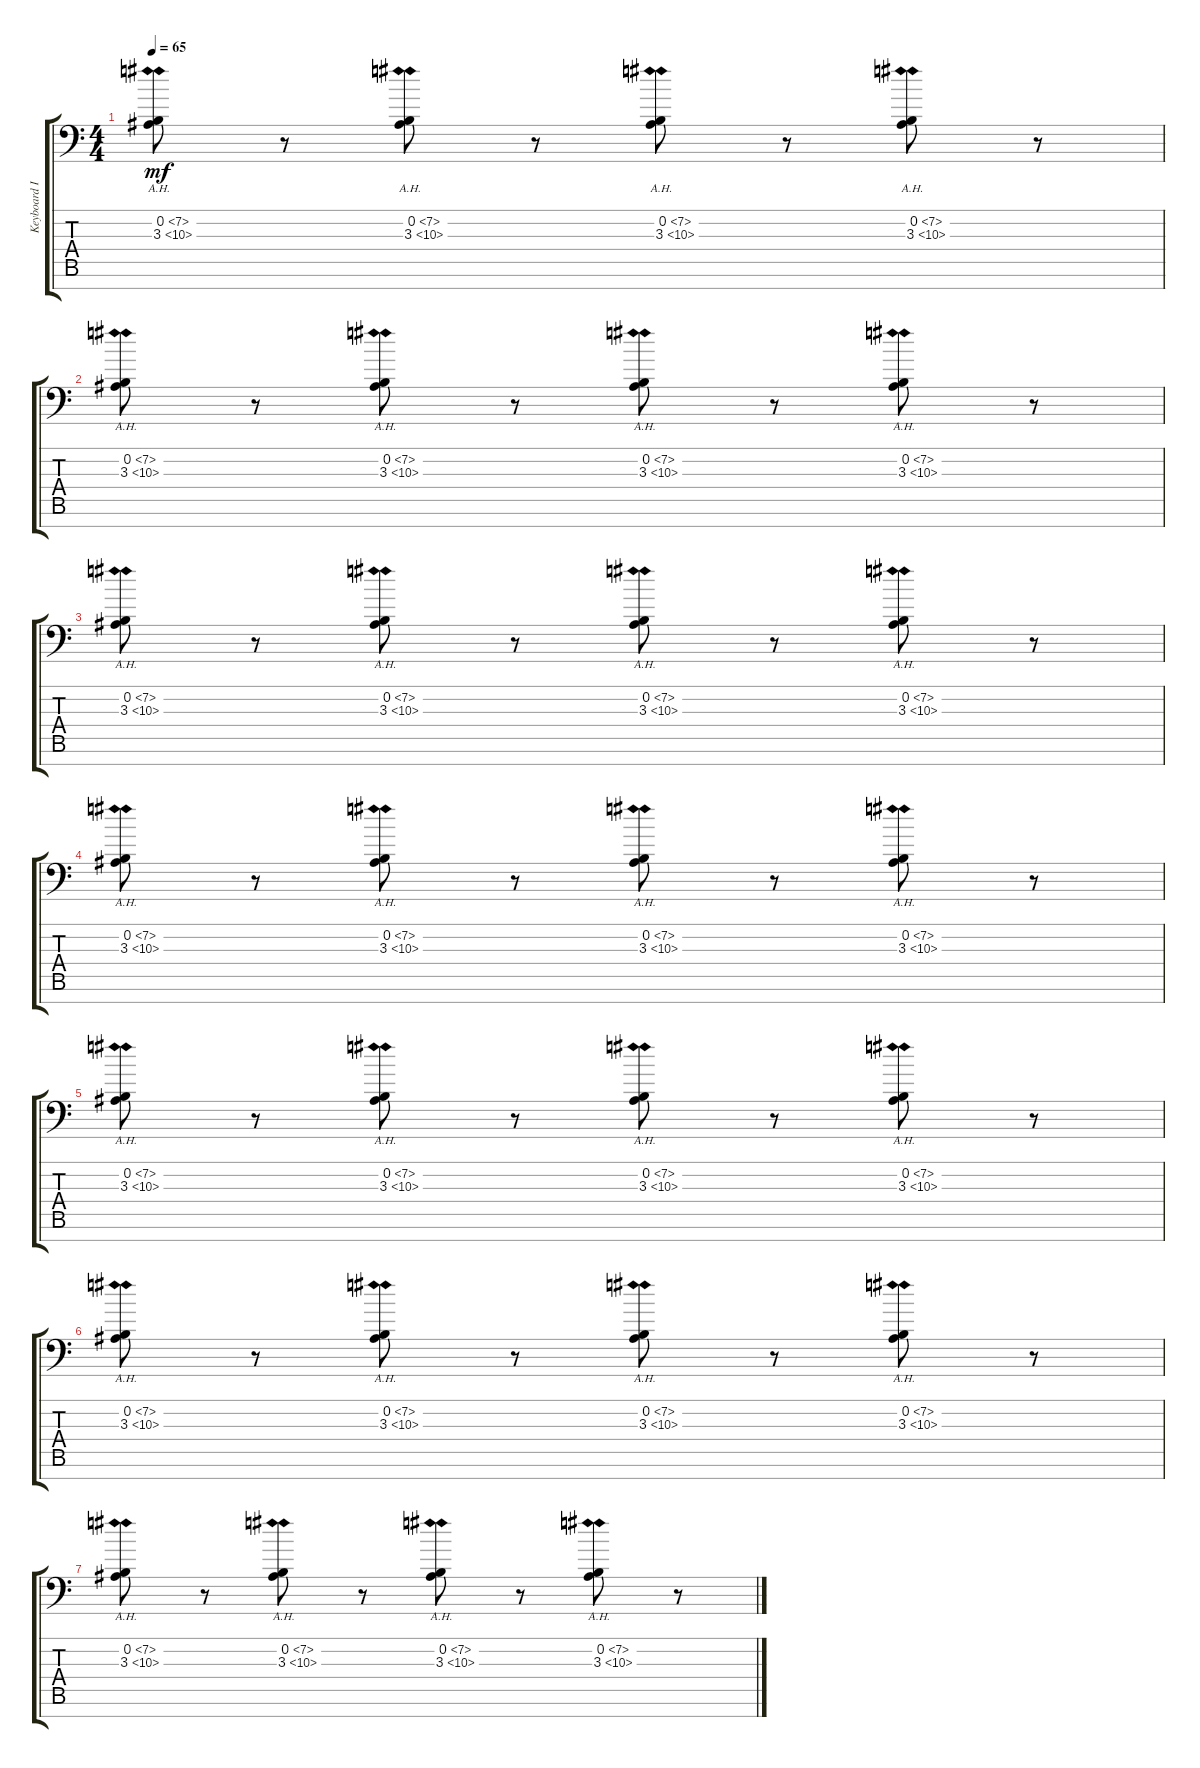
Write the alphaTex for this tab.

\track ("Keyboard I" "Keyboard I") {instrument stringensemble1}
\staff {score tabs}
\tuning (E4 B3 G3 D3 A2 E2 C-1) {hide}
\ts (4 4)
\tempo 65
\clef f4
\ks c
(0.2{ah 7} 3.3{ah 7}).8{dy mf} r.8 (0.2{ah 7} 3.3{ah 7}).8 r.8 (0.2{ah 7} 3.3{ah 7}).8 r.8 (0.2{ah 7} 3.3{ah 7}).8 r.8 |
(0.2{ah 7} 3.3{ah 7}).8 r.8 (0.2{ah 7} 3.3{ah 7}).8 r.8 (0.2{ah 7} 3.3{ah 7}).8 r.8 (0.2{ah 7} 3.3{ah 7}).8 r.8 |
(0.2{ah 7} 3.3{ah 7}).8 r.8 (0.2{ah 7} 3.3{ah 7}).8 r.8 (0.2{ah 7} 3.3{ah 7}).8 r.8 (0.2{ah 7} 3.3{ah 7}).8 r.8 |
(0.2{ah 7} 3.3{ah 7}).8 r.8 (0.2{ah 7} 3.3{ah 7}).8 r.8 (0.2{ah 7} 3.3{ah 7}).8 r.8 (0.2{ah 7} 3.3{ah 7}).8 r.8 |
(0.2{ah 7} 3.3{ah 7}).8 r.8 (0.2{ah 7} 3.3{ah 7}).8 r.8 (0.2{ah 7} 3.3{ah 7}).8 r.8 (0.2{ah 7} 3.3{ah 7}).8 r.8 |
(0.2{ah 7} 3.3{ah 7}).8 r.8 (0.2{ah 7} 3.3{ah 7}).8 r.8 (0.2{ah 7} 3.3{ah 7}).8 r.8 (0.2{ah 7} 3.3{ah 7}).8 r.8 |
(0.2{ah 7} 3.3{ah 7}).8 r.8 (0.2{ah 7} 3.3{ah 7}).8 r.8 (0.2{ah 7} 3.3{ah 7}).8 r.8 (0.2{ah 7} 3.3{ah 7}).8 r.8
